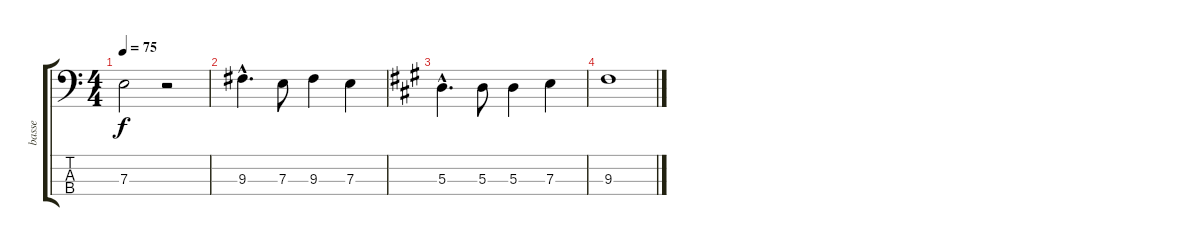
\track ("basse" "basse") {instrument electricbassfinger}
\staff {score tabs}
\tuning (G2 D2 A1 E1) {hide}
\ts (4 4)
\tempo 75
\clef f4
\ks c
7.3.2{dy f} r.2 |
9.3{hac}.4{d} 7.3.8 9.3.4 7.3.4 |
\ks a
5.3{hac}.4{d} 5.3.8 5.3.4 7.3.4 |
9.3.1
